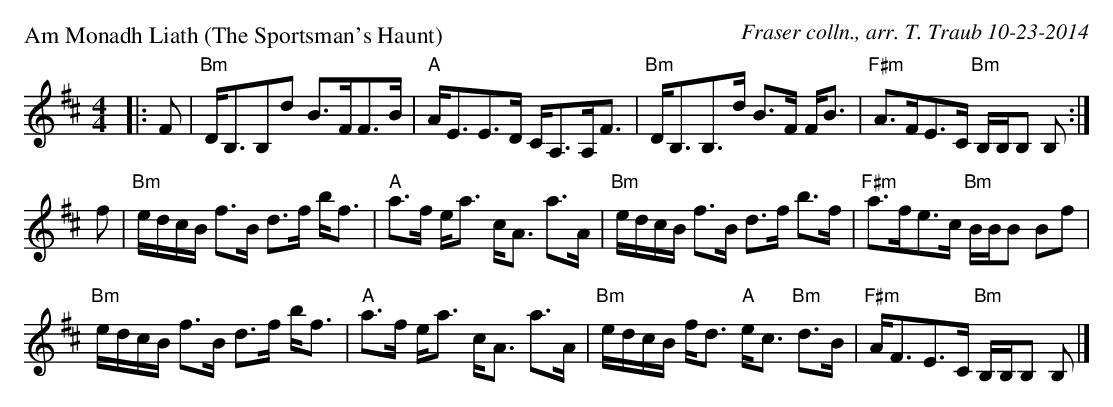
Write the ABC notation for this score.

X:1
P: Am Monadh Liath (The Sportsman's Haunt)
C: Fraser colln., arr. T. Traub 10-23-2014
M: 4/4
L: 1/8
K: Bm
|: F|"Bm"D<B,B,d B>FF>B|"A"A<EE>D C<A,A,<F|"Bm"D<B,B,>d B>F F<B|"F#m"A>FE>C "Bm"B,/B,/B, B, :|
f|"Bm"e/d/c/B/ f>B d>f b<f|"A"a>f e<a c<A a>A|"Bm"e/d/c/B/ f>B d>f b>f|"F#m"a>fe>c "Bm"B/B/B Bf|
"Bm"e/d/c/B/ f>B d>f b<f|"A"a>f e<a c<A a>A|"Bm"e/d/c/B/ f<d "A"e<c "Bm"d>B|"F#m"A<FE>C "Bm"B,/B,/B, B, |]
